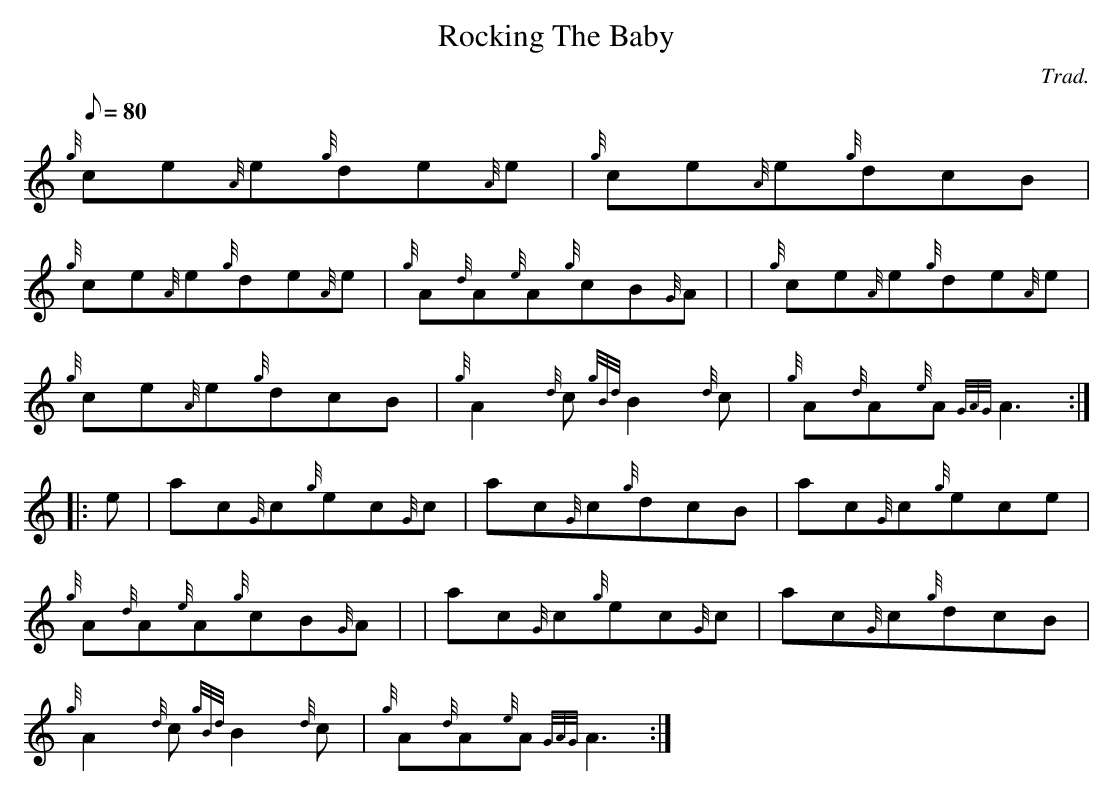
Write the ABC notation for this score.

X:1
T:Rocking The Baby
M:C
L:1/8
Q:80
C:Trad.
K:HP
M:6/8 e | \
{g}ce{A}e{g}de{A}e | \
{g}ce{A}e{g}dcB |
{g}ce{A}e{g}de{A}e | \
{g}A{d}A{e}A{g}cB{G}A | | \
{g}ce{A}e{g}de{A}e |
{g}ce{A}e{g}dcB | \
{g}A2{d}c{gBd}B2{d}c | \
{g}A{d}A{e}A{GAG}A3 ::
e | \
ac{G}c{g}ec{G}c | \
ac{G}c{g}dcB | \
ac{G}c{g}ece |
{g}A{d}A{e}A{g}cB{G}A | | \
ac{G}c{g}ec{G}c | \
ac{G}c{g}dcB |
{g}A2{d}c{gBd}B2{d}c | \
{g}A{d}A{e}A{GAG}A3 :|
